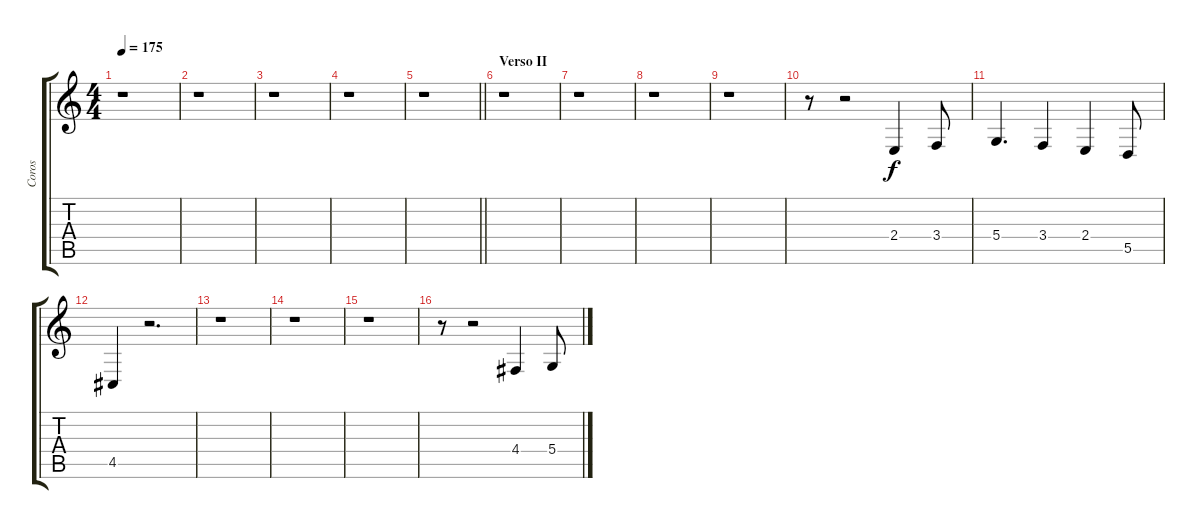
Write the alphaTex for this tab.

\track ("Coros" "Coros") {instrument oboe}
\staff {score tabs}
\tuning (E4 B3 G3 D3 A2 E2) {hide}
\ts (4 4)
\tempo 175
\clef g2
\ks c
r.1{dy f} |
r.1 |
r.1 |
r.1 |
\barLineRight lightlight
r.1 |
\section ("" "Verso II")
r.1 |
r.1 |
r.1 |
r.1 |
r.8 r.2 2.4.4 3.4.8 |
5.4.4{d} 3.4.4 2.4.4 5.5.8 |
4.5.4 r.2{d} |
r.1 |
r.1 |
r.1 |
r.8 r.2 4.4.4 5.4.8
